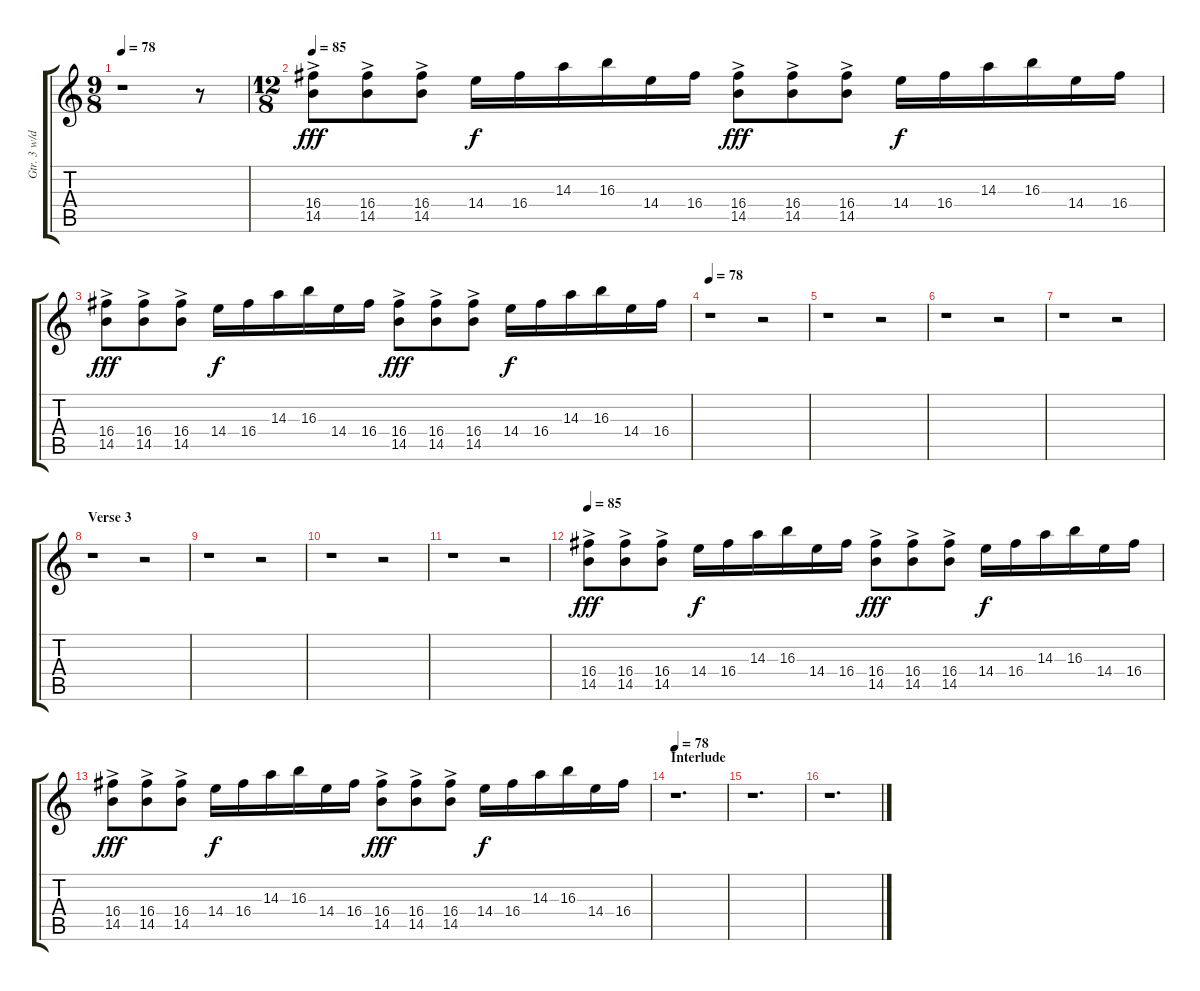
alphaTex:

\track ("Gtr. 3 w/dist" "Gtr. 3 w/d") {instrument distortionguitar}
\staff {score tabs}
\tuning (E4 B3 G3 D3 A2 E2) {hide}
\ts (9 8)
\tempo 78
\clef g2
\ks c
r.1{dy fff} r.8 |
\ts (12 8)
\tempo 85
(16.4{ac} 14.5{ac}).8 (16.4{ac} 14.5{ac}).8 (16.4{ac} 14.5{ac}).8 14.4.16{dy f} 16.4.16 14.3.16 16.3.16 14.4.16 16.4.16 (16.4{ac} 14.5{ac}).8{dy fff} (16.4{ac} 14.5{ac}).8 (16.4{ac} 14.5{ac}).8 14.4.16{dy f} 16.4.16 14.3.16 16.3.16 14.4.16 16.4.16 |
(16.4{ac} 14.5{ac}).8{dy fff} (16.4{ac} 14.5{ac}).8 (16.4{ac} 14.5{ac}).8 14.4.16{dy f} 16.4.16 14.3.16 16.3.16 14.4.16 16.4.16 (16.4{ac} 14.5{ac}).8{dy fff} (16.4{ac} 14.5{ac}).8 (16.4{ac} 14.5{ac}).8 14.4.16{dy f} 16.4.16 14.3.16 16.3.16 14.4.16 16.4.16 |
\tempo 78
r.1 r.2 |
r.1 r.2 |
r.1 r.2 |
r.1 r.2 |
\section ("" "Verse 3")
r.1 r.2 |
r.1 r.2 |
r.1 r.2 |
r.1 r.2 |
\tempo 85
(16.4{ac} 14.5{ac}).8{dy fff} (16.4{ac} 14.5{ac}).8 (16.4{ac} 14.5{ac}).8 14.4.16{dy f} 16.4.16 14.3.16 16.3.16 14.4.16 16.4.16 (16.4{ac} 14.5{ac}).8{dy fff} (16.4{ac} 14.5{ac}).8 (16.4{ac} 14.5{ac}).8 14.4.16{dy f} 16.4.16 14.3.16 16.3.16 14.4.16 16.4.16 |
(16.4{ac} 14.5{ac}).8{dy fff} (16.4{ac} 14.5{ac}).8 (16.4{ac} 14.5{ac}).8 14.4.16{dy f} 16.4.16 14.3.16 16.3.16 14.4.16 16.4.16 (16.4{ac} 14.5{ac}).8{dy fff} (16.4{ac} 14.5{ac}).8 (16.4{ac} 14.5{ac}).8 14.4.16{dy f} 16.4.16 14.3.16 16.3.16 14.4.16 16.4.16 |
\section ("" "Interlude")
\tempo 78
r.1{d} |
r.1{d} |
r.1{d}
